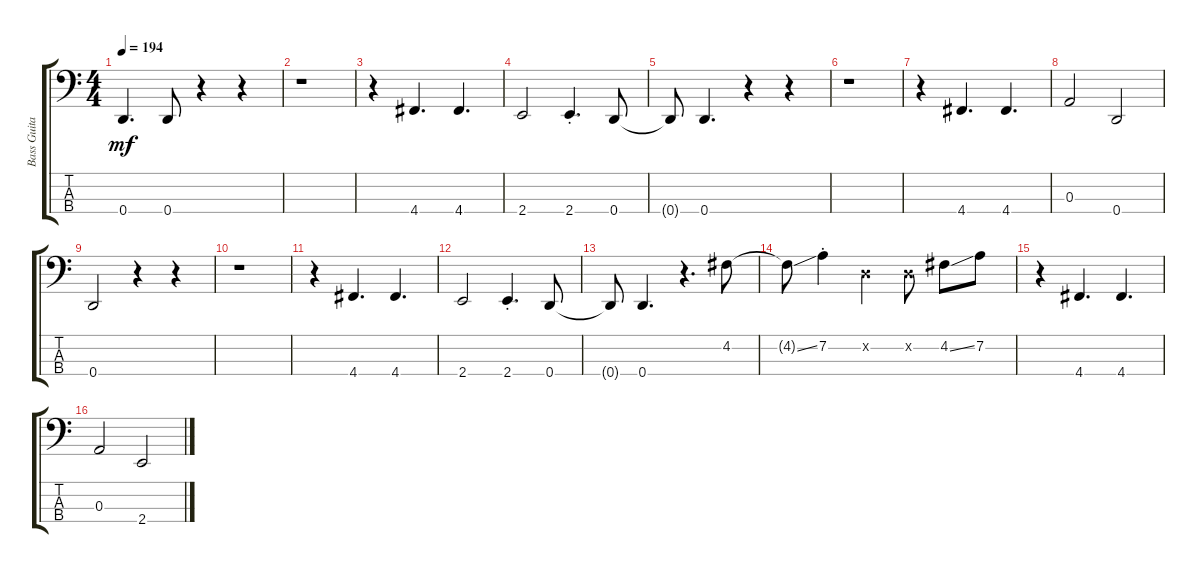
\track ("Bass Guitar" "Bass Guita") {instrument electricbassfinger}
\staff {score tabs}
\tuning (G2 D2 A1 D1) {hide}
\ts (4 4)
\tempo 194
\clef f4
\ks c
0.4.4{d dy mf} 0.4.8 r.4 r.4 |
r.1 |
r.4 4.4.4{d} 4.4.4{d} |
2.4.2 2.4{st}.4{d} 0.4.8 |
0.4{t}.8 0.4.4{d} r.4 r.4 |
r.1 |
r.4 4.4.4{d} 4.4.4{d} |
0.3.2 0.4.2 |
0.4.2 r.4 r.4 |
r.1 |
r.4 4.4.4{d} 4.4.4{d} |
2.4.2 2.4{st}.4{d} 0.4.8 |
0.4{t}.8 0.4.4{d} r.4{d} 4.2.8 |
4.2{ss t}.8 7.2{st}.4 0.2{x}.4 0.2{x}.8 4.2{ss}.8 7.2.8 |
r.4 4.4.4{d} 4.4.4{d} |
0.3.2 2.4.2
